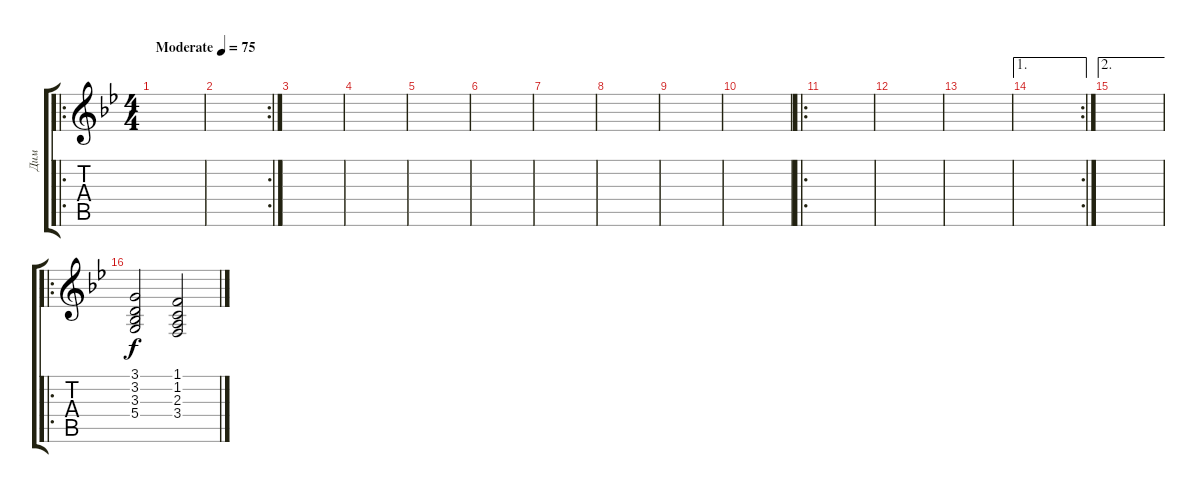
\track ("Дим" "Дим") {instrument tremolostrings}
\staff {score tabs}
\tuning (E4 B3 G3 D3 A2 E2) {hide}
\ro
\ts (4 4)
\tempo (75 "Moderate")
\clef g2
\ks gminor
|
\rc 2
|
|
|
|
|
|
|
|
|
\ro
|
|
|
\ae 1
\rc 2
|
\ae 2
|
\ro
(3.1 3.2 3.3 5.4).2 (1.1 1.2 2.3 3.4).2
